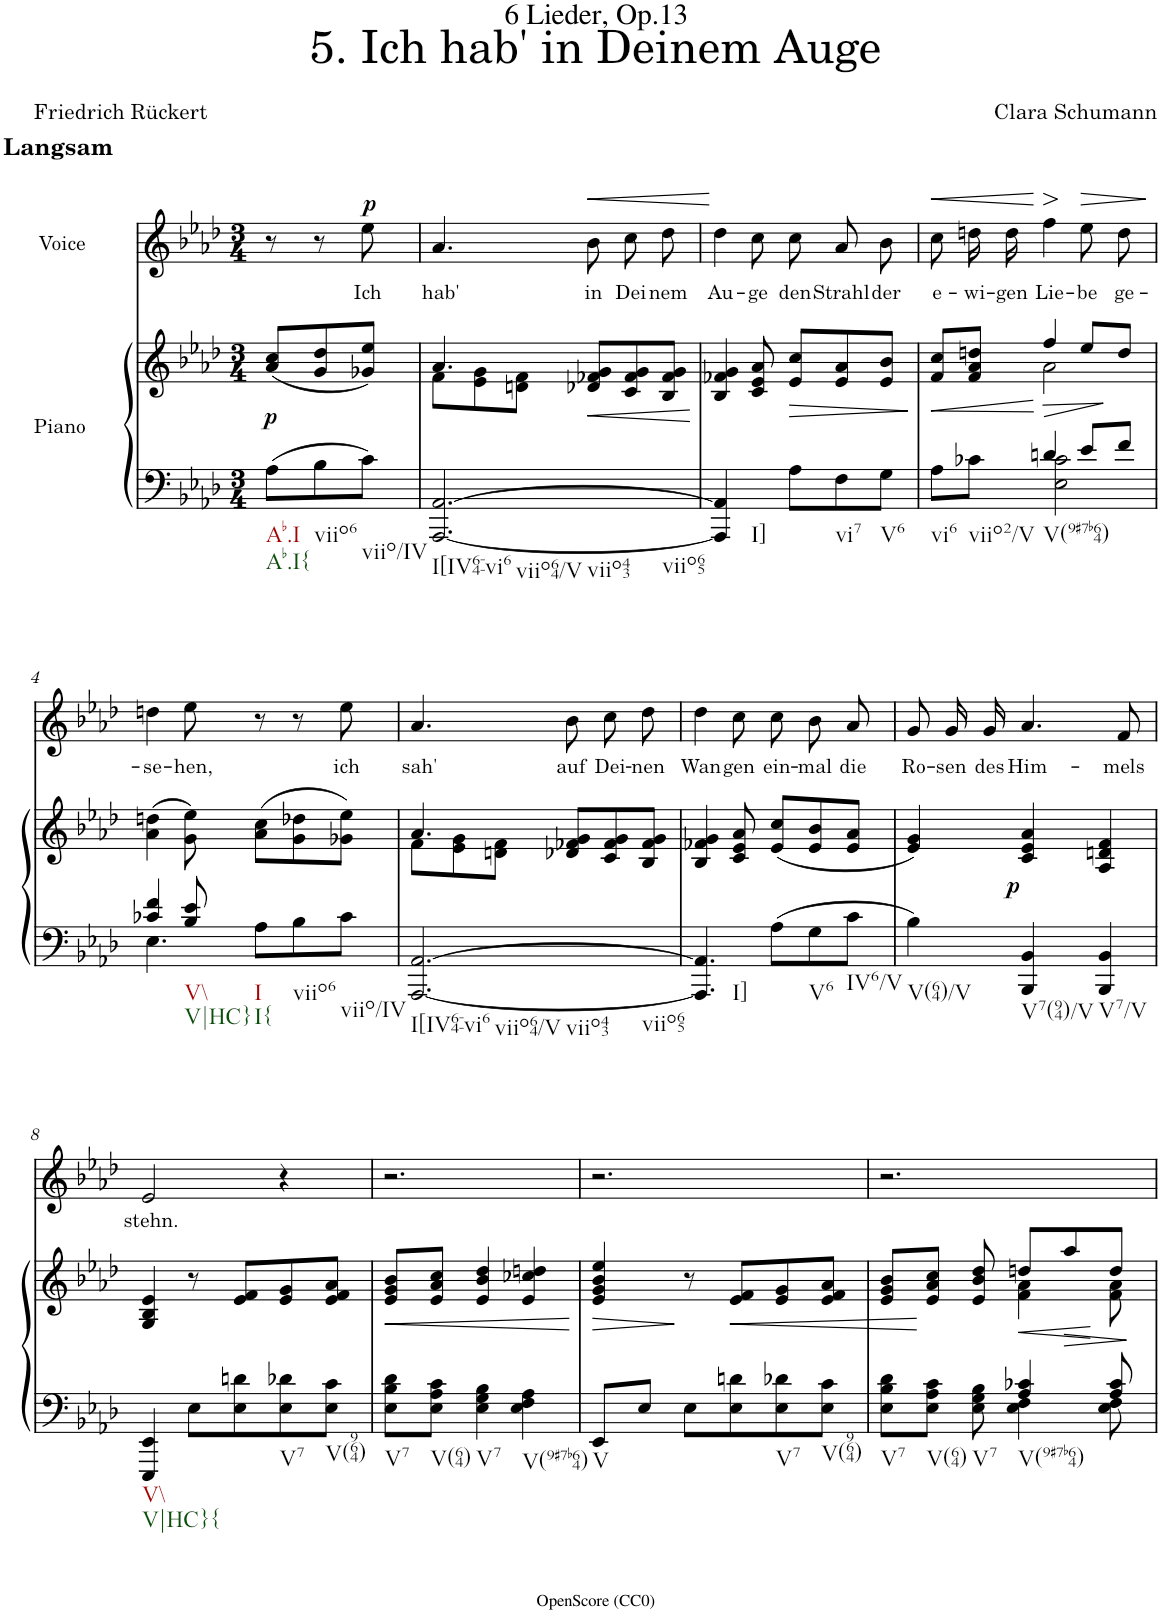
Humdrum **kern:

**kern	**kern	**dynam	**kern	**text	**dynam
*part2	*part2	*part2	*part1	*part1	*part1
*staff3	*staff2	*staff2/3	*staff1	*staff1	*staff1
*I"Piano	*	*	*I"Voice	*	*
*I'Pno	*	*	*	*	*
*clefF4	*clefG2	*	*clefG2	*	*
*k[b-e-a-d-]	*k[b-e-a-d-]	*	*k[b-e-a-d-]	*	*
*M3/4	*M3/4	*	*M3/4	*	*
=	=	=	=	=	=
!	!	!	!LO:TX:a:B:t=Langsam	!	!
!LO:TX:b:t=Ab.I	!	!	!	!	!
!LO:TX:b:t=Ab.I{	!	!	!	!	!
!	!	!LO:DY:b	!	!	!
8A-\L	(8a-/ 8cc/L	p	8r	.	.
!LO:TX:b:t=viio6	!	!	!	!	!
8B-\	8g/ 8dd-/	.	8r	.	.
!LO:TX:b:t=viio/IV	!	!	!	!	!
!	!	!	!	!LO:LY:b	!LO:DY:a
8c\J	8g-X/ 8ee-/J)	.	8ee-\	Ich	p
=1	=1	=1	=1	=1	=1
*	*^	*	*	*	*
!LO:TX:b:t=I[IV64-vi6	!	!	!	!	!	!
!LO:TX:b:t=viio64/V	!	!	!	!	!	!
!LO:TX:b:t=viio43	!	!	!	!	!	!
!LO:TX:b:t=viio65	!	!	!	!	!	!
!	!	!	!	!	!LO:LY:b	!
[2.AAA-/ [2.AA-/	4.a-/	8f\L	.	4.a-/	hab'	.
.	.	8e-\ 8g\	.	.	.	.
.	.	8dn\ 8f\J	.	.	.	.
!	!	!	!LO:HP:b	!	!LO:LY:b	!LO:HP:b
.	8d-X/ 8f-X/ 8g/L	4.ryy	<	8b-\	in	<
!	!	!	!	!	!LO:LY:b	!
.	8c/ 8f-/ 8g/	.	.	8cc\L	Dei-	.
!	!	!	!	!	!LO:LY:b	!
.	8B-/ 8f-/ 8g/J	.	.	8dd-\J	-nem	.
*	*v	*v	*	*	*	*
.	.	[	.	.	[
=2	=2	=2	=2	=2	=2
!	!	!	!	!LO:LY:b	!
4AAA-/] 4AA-/]	4B-/ 4f-X/ 4g/	.	4dd-\	Au-	.
!LO:TX:b:t=I]	!	!	!	!	!
!	!	!	!	!LO:LY:b	!
8ryy	8c/ 8e-/ 8a-/	.	8cc\L	-ge	.
!	!	!LO:HP:b	!	!LO:LY:b	!
8A-\L	8e-/ 8cc/L	>	8cc\J	den	.
!LO:TX:b:t=vi7	!	!	!	!	!
!	!	!	!	!LO:LY:b	!
8F\	8e-/ 8a-/	.	8a-/L	Strahl	.
!LO:TX:b:t=V6	!	!	!	!	!
!	!	!	!	!LO:LY:b	!
8G\J	8e-/ 8b-/J	.	8b-/J	der	.
.	.	]	.	.	.
=3	=3	=3	=3	=3	=3
*^	*	*	*	*	*
!LO:TX:b:t=vi6	!	!	!	!	!	!
!	!	!	!LO:HP:b	!	!LO:LY:b	!LO:HP:b
*	*	*^	*	*	*	*
8A-\L	4ryy	8f/ 8cc/L	4ryy	<	8cc\L	e-	<
!LO:TX:b:t=viio2/V	!	!	!	!	!	!	!
!	!	!	!	!	!	!LO:LY:b	!
8c-X\J	.	8f/ 8a-/ 8ddn/J	.	.	16ddn\L	-wi-	.
!	!	!	!	!	!	!LO:LY:b	!
.	.	.	.	.	16dd\JJ	-gen	.
!LO:TX:b:t=V(9#7b64)	!	!	!	!	!	!	!
!	!	!	!	!LO:HP:n=1:b	!	!LO:LY:b	!LO:HP:n=1:b
4dn/	2E-\ 2c-\	4ff/	2a-\	[ >	4ff\	Lie-	[ >
!	!	!	!	!	!	!LO:LY:b	!LO:HP:n=1:b
8e-/L	.	8ee-/L	.	.	8ee-\L	-be	] >
!	!	!	!	!	!	!LO:LY:b	!
8f/J	.	8dd/J	.	.	8dd\J	ge-	.
*v	*v	*	*	*	*	*	*
*	*v	*v	*	*	*	*
.	.	]	.	.	]
!!LO:LB:g=z
=4	=4	=4	=4	=4	=4
*^	*	*	*	*	*
!	!	!	!	!	!LO:LY:b	!
4c-X/ 4f/	4.E-\	(4a-\ 4ddn\	.	4ddn\	-se-	.
!LO:TX:b:t=V\\	!	!	!	!	!	!
!LO:TX:b:t=V|HC}	!	!	!	!	!	!
!	!	!	!	!	!LO:LY:b	!
8B-/ 8e-/	.	8g\ 8ee-\)	.	8ee-\	-hen,	.
!LO:TX:b:t=I	!	!	!	!	!	!
!LO:TX:b:t=I{	!	!	!	!	!	!
8A-\L	4.ryy	(8a-\ 8cc\L	.	8r	.	.
!LO:TX:b:t=viio6	!	!	!	!	!	!
8B-\	.	8g\ 8dd-X\	.	8r	.	.
!LO:TX:b:t=viio/IV	!	!	!	!	!	!
!	!	!	!	!	!LO:LY:b	!
8c-\J	.	8g-X\ 8ee-\J)	.	8ee-\	ich	.
*v	*v	*	*	*	*	*
=5	=5	=5	=5	=5	=5
*	*^	*	*	*	*
!LO:TX:b:t=I[IV64-vi6	!	!	!	!	!	!
!LO:TX:b:t=viio64/V	!	!	!	!	!	!
!LO:TX:b:t=viio43	!	!	!	!	!	!
!LO:TX:b:t=viio65	!	!	!	!	!	!
!	!	!	!	!	!LO:LY:b	!
[2.AAA-/ [2.AA-/	4.a-/	8f\L	.	4.a-/	sah'	.
.	.	8e-\ 8g\	.	.	.	.
.	.	8dn\ 8f\J	.	.	.	.
!	!	!	!	!	!LO:LY:b	!
.	8d-X/ 8f-X/ 8g/L	4.ryy	.	8b-\	auf	.
!	!	!	!	!	!LO:LY:b	!
.	8c/ 8f-/ 8g/	.	.	8cc\L	Dei-	.
!	!	!	!	!	!LO:LY:b	!
.	8B-/ 8f-/ 8g/J	.	.	8dd-\J	-nen	.
*	*v	*v	*	*	*	*
=6	=6	=6	=6	=6	=6
!LO:TX:b:t=I]	!	!	!	!	!
!	!	!	!	!LO:LY:b	!
4.AAA-/] 4.AA-/]	4B-/ 4f-X/ 4g/	.	4dd-\	Wan-	.
!	!	!	!	!LO:LY:b	!
.	8c/ 8e-/ 8a-/	.	8cc\L	-gen	.
!	!	!	!	!LO:LY:b	!
8A-\L	(8e-/ 8cc/L	.	8cc\J	ein-	.
!LO:TX:b:t=V6	!	!	!	!	!
!	!	!	!	!LO:LY:b	!
8G\	8e-/ 8b-/	.	8b-/L	-mal	.
!LO:TX:b:t=IV6/V	!	!	!	!	!
!	!	!	!	!LO:LY:b	!
8c\J	8e-/ 8a-/J	.	8a-/J	die	.
=7	=7	=7	=7	=7	=7
!LO:TX:b:t=V(64)/V	!	!	!	!	!
!	!	!	!	!LO:LY:b	!
4B-\	4e-/ 4g/)	.	8g/L	Ro-	.
!	!	!	!	!LO:LY:b	!
.	.	.	16g/L	-sen	.
!	!	!	!	!LO:LY:b	!
.	.	.	16g/JJ	des	.
!LO:TX:b:t=V7(94)/V	!	!	!	!	!
!	!	!LO:DY:b	!	!LO:LY:b	!
4BBB-/ 4BB-/	4c/ 4e-/ 4a-/	p	4.a-/	Him-	.
!LO:TX:b:t=V7/V	!	!	!	!	!
4BBB-/ 4BB-/	4A-/ 4dn/ 4f/	.	.	.	.
!	!	!	!	!LO:LY:b	!
.	.	.	8f/	-mels	.
!!LO:LB:g=z
=8	=8	=8	=8	=8	=8
!LO:TX:b:t=V\\	!	!	!	!	!
!LO:TX:b:t=V|HC}{	!	!	!	!	!
!	!	!	!	!LO:LY:b	!
4EEE-/ 4EE-/	4G/ 4B-/ 4e-/	.	2e-/	stehn.	.
8E-\L	8r	.	.	.	.
8E-\ 8dn\	8e-/ 8f/L	.	.	.	.
!LO:TX:b:t=V7	!	!	!	!	!
8E-\ 8d-X\	8e-/ 8g/	.	4r	.	.
!LO:TX:b:t=V(964)	!	!	!	!	!
8E-\ 8c\J	8e-/ 8f/ 8a-/J	.	.	.	.
=9	=9	=9	=9	=9	=9
!LO:TX:b:t=V7	!	!	!	!	!
!	!	!LO:HP:b	!	!	!
8E-\ 8B-\ 8d-\L	8e-/ 8g/ 8b-/L	<	2.r	.	.
!LO:TX:b:t=V(64)	!	!	!	!	!
8E-\ 8A-\ 8c\J	8e-/ 8a-/ 8cc/J	.	.	.	.
!LO:TX:b:t=V7	!	!	!	!	!
4E-\ 4G\ 4B-\	4e-/ 4b-/ 4dd-/	.	.	.	.
!LO:TX:b:t=V(9#7b64)	!	!	!	!	!
4E-\ 4F\ 4A-\	4e-/ 4cc-X/ 4ddn/	.	.	.	.
.	.	[	.	.	.
=10	=10	=10	=10	=10	=10
!LO:TX:b:t=V	!	!	!	!	!
!	!	!LO:HP:b	!	!	!
8EE-/L	4e-/ 4g/ 4b-/ 4ee-/	>	2.r	.	.
8E-/J	.	.	.	.	.
8E-\L	8r	]	.	.	.
!	!	!LO:HP:b	!	!	!
8E-\ 8dn\	8e-/ 8f/L	<	.	.	.
!LO:TX:b:t=V7	!	!	!	!	!
8E-\ 8d-X\	8e-/ 8g/	.	.	.	.
!LO:TX:b:t=V(964)	!	!	!	!	!
8E-\ 8c\J	8e-/ 8f/ 8a-/J	.	.	.	.
=11	=11	=11	=11	=11	=11
*^	*^	*	*	*	*
!LO:TX:b:t=V7	!	!	!	!	!	!	!
8E-\ 8B-\ 8d-\L	4.ryy	8e-/ 8g/ 8b-/L	4.ryy	.	2.r	.	.
!LO:TX:b:t=V(64)	!	!	!	!	!	!	!
8E-\ 8A-\ 8c\J	.	8e-/ 8a-/ 8cc/J	.	[	.	.	.
!LO:TX:b:t=V7	!	!	!	!	!	!	!
8E-\ 8G\ 8B-\	.	8e-/ 8b-/ 8dd-/	.	.	.	.	.
!LO:TX:b:t=V(9#7b64)	!	!	!	!	!	!	!
!	!	!	!	!LO:HP:b	!	!	!
4A-/ 4c-X/	4E-\ 4F\	8ddn/L	4f\ 4a-\	<	.	.	.
!	!	!	!	!LO:HP:b	!	!	!
.	.	8aa-/	.	>	.	.	.
8A-/ 8c-/	8E-\ 8F\	8dd/J	8f\ 8a-\	[	.	.	.
*v	*v	*	*	*	*	*	*
*	*v	*v	*	*	*	*
.	.	]	.	.	.
=	=	=	=	=	=
*-	*-	*-	*-	*-	*-
